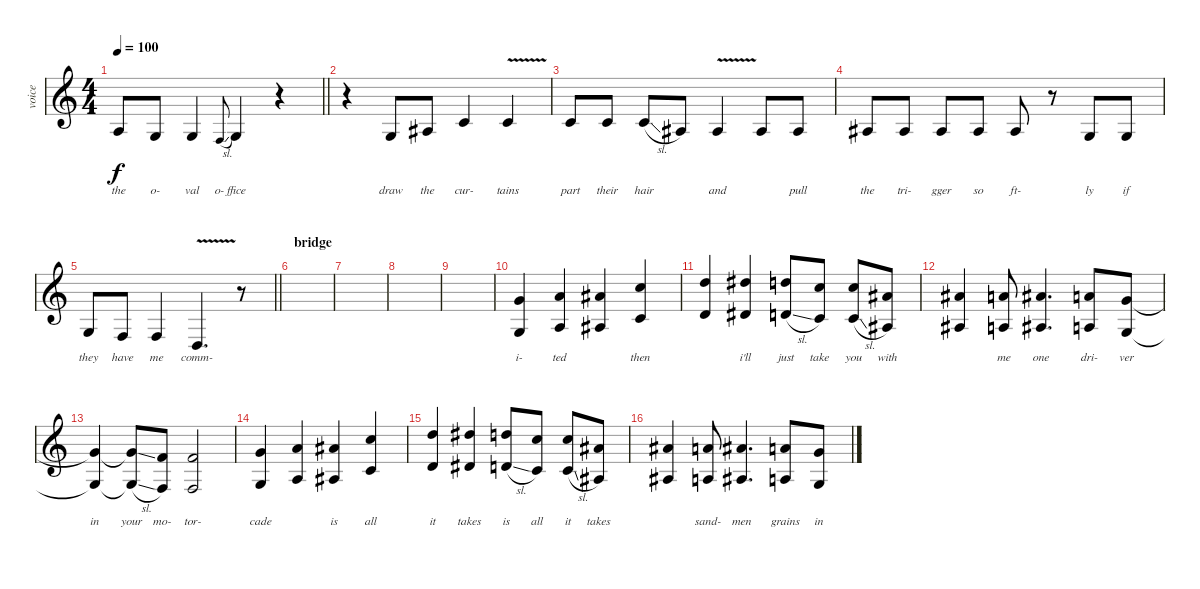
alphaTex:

\track ("voice" "voice") {instrument sopranosax}
\staff {score}
\tuning (E4 B3 G3 D3 A2 E2) {hide}
\ts (4 4)
\tempo 100
\clef g2
\barLineRight lightlight
\ks c
2.3.8{lyrics (0 "the") lyrics (1 "") lyrics (2 "") lyrics (3 "") lyrics (4 "") dy f} 0.3.8{lyrics (0 "o-") lyrics (1 "") lyrics (2 "") lyrics (3 "") lyrics (4 "")} 0.3.4{lyrics (0 "val") lyrics (1 "") lyrics (2 "") lyrics (3 "") lyrics (4 "")} 3.4{sl}.8{lyrics (0 "o-") lyrics (1 "") lyrics (2 "") lyrics (3 "") lyrics (4 "") gr onbeat} 5.4.4{lyrics (0 "ffice") lyrics (1 "") lyrics (2 "") lyrics (3 "") lyrics (4 "")} r.4 |
r.4 0.3.8{lyrics (0 "draw") lyrics (1 "") lyrics (2 "") lyrics (3 "") lyrics (4 "")} 3.3.8{lyrics (0 "the") lyrics (1 "") lyrics (2 "") lyrics (3 "") lyrics (4 "")} 1.2.4{lyrics (0 "cur-") lyrics (1 "") lyrics (2 "") lyrics (3 "") lyrics (4 "")} 1.2{v}.4{lyrics (0 "tains") lyrics (1 "") lyrics (2 "") lyrics (3 "") lyrics (4 "")} |
1.2.8{lyrics (0 "part") lyrics (1 "") lyrics (2 "") lyrics (3 "") lyrics (4 "")} 1.2.8{lyrics (0 "their") lyrics (1 "") lyrics (2 "") lyrics (3 "") lyrics (4 "")} 5.3{sl}.8{lyrics (0 "hair") lyrics (1 "") lyrics (2 "") lyrics (3 "") lyrics (4 "")} 3.3.8{lyrics (0 "") lyrics (1 "") lyrics (2 "") lyrics (3 "") lyrics (4 "")} 3.3{v}.4{lyrics (0 "and") lyrics (1 "") lyrics (2 "") lyrics (3 "") lyrics (4 "")} 3.3.8{lyrics (0 "") lyrics (1 "") lyrics (2 "") lyrics (3 "") lyrics (4 "")} 3.3.8{lyrics (0 "pull") lyrics (1 "") lyrics (2 "") lyrics (3 "") lyrics (4 "")} |
3.3.8{lyrics (0 "the") lyrics (1 "") lyrics (2 "") lyrics (3 "") lyrics (4 "")} 3.3.8{lyrics (0 "tri-") lyrics (1 "") lyrics (2 "") lyrics (3 "") lyrics (4 "")} 3.3.8{lyrics (0 "gger") lyrics (1 "") lyrics (2 "") lyrics (3 "") lyrics (4 "")} 3.3.8{lyrics (0 "so") lyrics (1 "") lyrics (2 "") lyrics (3 "") lyrics (4 "")} 3.3.8{lyrics (0 "ft-") lyrics (1 "") lyrics (2 "") lyrics (3 "") lyrics (4 "")} r.8 0.3.8{lyrics (0 "ly") lyrics (1 "") lyrics (2 "") lyrics (3 "") lyrics (4 "")} 0.3.8{lyrics (0 "if") lyrics (1 "") lyrics (2 "") lyrics (3 "") lyrics (4 "")} |
\barLineRight lightlight
0.3.8{lyrics (0 "they") lyrics (1 "") lyrics (2 "") lyrics (3 "") lyrics (4 "")} 3.4.8{lyrics (0 "have") lyrics (1 "") lyrics (2 "") lyrics (3 "") lyrics (4 "")} 3.4.4{lyrics (0 "me") lyrics (1 "") lyrics (2 "") lyrics (3 "") lyrics (4 "")} 5.5{v}.4{d lyrics (0 "comm-") lyrics (1 "") lyrics (2 "") lyrics (3 "") lyrics (4 "")} r.8 |
\section ("" "bridge")
|
|
|
|
(3.1 0.3).4{lyrics (0 "i-") lyrics (1 "") lyrics (2 "") lyrics (3 "") lyrics (4 "")} (5.1 2.3).4{lyrics (0 "ted") lyrics (1 "") lyrics (2 "") lyrics (3 "") lyrics (4 "")} (6.1 3.3).4{lyrics (0 "") lyrics (1 "") lyrics (2 "") lyrics (3 "") lyrics (4 "")} (8.1 1.2).4{lyrics (0 "then") lyrics (1 "") lyrics (2 "") lyrics (3 "") lyrics (4 "")} |
(10.1 3.2).4{lyrics (0 "") lyrics (1 "") lyrics (2 "") lyrics (3 "") lyrics (4 "")} (11.1 4.2).4{lyrics (0 "i'll") lyrics (1 "") lyrics (2 "") lyrics (3 "") lyrics (4 "")} (10.1 3.2{sl}).8{lyrics (0 "just") lyrics (1 "") lyrics (2 "") lyrics (3 "") lyrics (4 "")} (8.1 1.2).8{lyrics (0 "take") lyrics (1 "") lyrics (2 "") lyrics (3 "") lyrics (4 "")} (8.1 5.3{sl}).8{lyrics (0 "you") lyrics (1 "") lyrics (2 "") lyrics (3 "") lyrics (4 "")} (6.1 3.3).8{lyrics (0 "with") lyrics (1 "") lyrics (2 "") lyrics (3 "") lyrics (4 "")} |
(6.1 3.3).4{lyrics (0 "") lyrics (1 "") lyrics (2 "") lyrics (3 "") lyrics (4 "")} (5.1 2.3).8{lyrics (0 "me") lyrics (1 "") lyrics (2 "") lyrics (3 "") lyrics (4 "")} (6.1 3.3).4{d lyrics (0 "one") lyrics (1 "") lyrics (2 "") lyrics (3 "") lyrics (4 "")} (5.1 2.3).8{lyrics (0 "dri-") lyrics (1 "") lyrics (2 "") lyrics (3 "") lyrics (4 "")} (3.1 5.4).8{lyrics (0 "ver") lyrics (1 "") lyrics (2 "") lyrics (3 "") lyrics (4 "")} |
(3.1{t} 5.4{t}).4{lyrics (0 "in") lyrics (1 "") lyrics (2 "") lyrics (3 "") lyrics (4 "")} (3.1{sl t} 5.4{sl t}).8{lyrics (0 "your") lyrics (1 "") lyrics (2 "") lyrics (3 "") lyrics (4 "")} (1.1 3.4).8{lyrics (0 "mo-") lyrics (1 "") lyrics (2 "") lyrics (3 "") lyrics (4 "")} (1.1 3.4).2{lyrics (0 "tor-") lyrics (1 "") lyrics (2 "") lyrics (3 "") lyrics (4 "")} |
(3.1 0.3).4{lyrics (0 "cade") lyrics (1 "") lyrics (2 "") lyrics (3 "") lyrics (4 "")} (5.1 2.3).4{lyrics (0 "") lyrics (1 "") lyrics (2 "") lyrics (3 "") lyrics (4 "")} (6.1 3.3).4{lyrics (0 "is") lyrics (1 "") lyrics (2 "") lyrics (3 "") lyrics (4 "")} (8.1 1.2).4{lyrics (0 "all") lyrics (1 "") lyrics (2 "") lyrics (3 "") lyrics (4 "")} |
(10.1 3.2).4{lyrics (0 "it") lyrics (1 "") lyrics (2 "") lyrics (3 "") lyrics (4 "")} (11.1 4.2).4{lyrics (0 "takes") lyrics (1 "") lyrics (2 "") lyrics (3 "") lyrics (4 "")} (10.1 3.2{sl}).8{lyrics (0 "is") lyrics (1 "") lyrics (2 "") lyrics (3 "") lyrics (4 "")} (8.1 1.2).8{lyrics (0 "all") lyrics (1 "") lyrics (2 "") lyrics (3 "") lyrics (4 "")} (8.1 5.3{sl}).8{lyrics (0 "it") lyrics (1 "") lyrics (2 "") lyrics (3 "") lyrics (4 "")} (6.1 3.3).8{lyrics (0 "takes") lyrics (1 "") lyrics (2 "") lyrics (3 "") lyrics (4 "")} |
(6.1 3.3).4{lyrics (0 "") lyrics (1 "") lyrics (2 "") lyrics (3 "") lyrics (4 "")} (5.1 2.3).8{lyrics (0 "sand-") lyrics (1 "") lyrics (2 "") lyrics (3 "") lyrics (4 "")} (6.1 3.3).4{d lyrics (0 "men") lyrics (1 "") lyrics (2 "") lyrics (3 "") lyrics (4 "")} (5.1 2.3).8{lyrics (0 "grains") lyrics (1 "") lyrics (2 "") lyrics (3 "") lyrics (4 "")} (3.1 5.4).8{lyrics (0 "in") lyrics (1 "") lyrics (2 "") lyrics (3 "") lyrics (4 "")}
